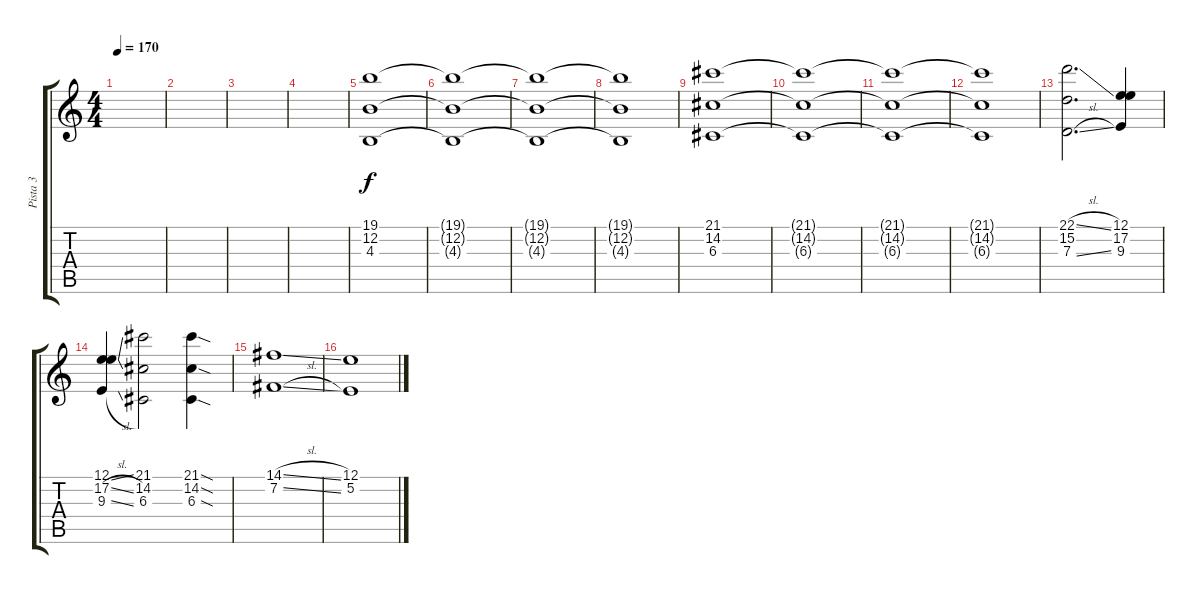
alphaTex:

\track ("Pista 3" "Pista 3") {instrument recorder}
\staff {score tabs}
\tuning (E4 B3 G3 D3 A2 D2) {hide}
\ts (4 4)
\tempo 170
\clef g2
\ks c
|
|
|
|
(19.1 12.2 4.3).1{volume 13} |
(19.1{t} 12.2{t} 4.3{t}).1 |
(19.1{t} 12.2{t} 4.3{t}).1 |
(19.1{t} 12.2{t} 4.3{t}).1 |
(21.1 14.2 6.3).1 |
(21.1{t} 14.2{t} 6.3{t}).1 |
(21.1{t} 14.2{t} 6.3{t}).1 |
(21.1{t} 14.2{t} 6.3{t}).1 |
(22.1{sl} 15.2 7.3{sl}).2{d} (12.1 17.2 9.3).4 |
(12.1{ss} 17.2{sl} 9.3{sl}).4 (21.1 14.2 6.3).2 (21.1{sod} 14.2{sod} 6.3{sod}).4 |
(14.1{sl} 7.2{sl}).1 |
(12.1 5.2).1
